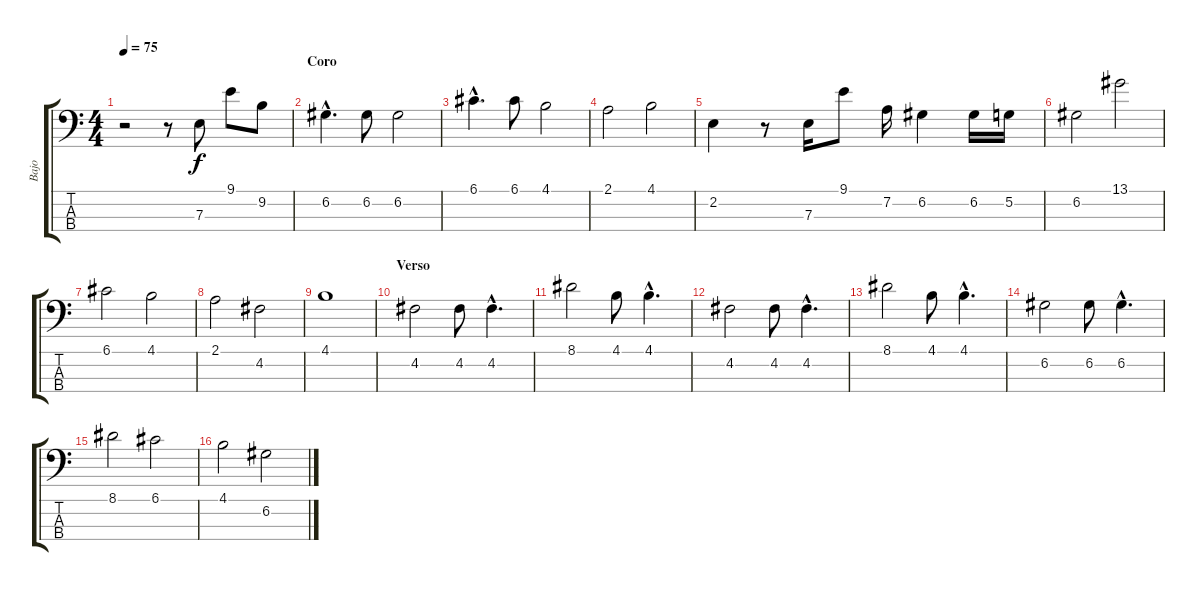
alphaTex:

\track ("Bajo" "Bajo") {instrument electricbassfinger}
\staff {score tabs}
\tuning (G2 D2 A1 E1) {hide}
\ts (4 4)
\tempo 75
\clef f4
\ks c
r.2{dy f} r.8 7.3.8 9.1.8 9.2.8 |
\section ("" "Coro")
6.2{hac}.4{d} 6.2.8 6.2.2 |
6.1{hac}.4{d} 6.1.8 4.1.2 |
2.1.2 4.1.2 |
2.2.4 r.8 7.3.16 9.1.8 7.2.16 6.2.4 6.2.16 5.2.16 |
6.2.2 13.1.2 |
6.1.2 4.1.2 |
2.1.2 4.2.2 |
4.1.1 |
\section ("" "Verso")
4.2.2 4.2.8 4.2{hac}.4{d} |
8.1.2 4.1.8 4.1{hac}.4{d} |
4.2.2 4.2.8 4.2{hac}.4{d} |
8.1.2 4.1.8 4.1{hac}.4{d} |
6.2.2 6.2.8 6.2{hac}.4{d} |
8.1.2 6.1.2 |
4.1.2 6.2.2
